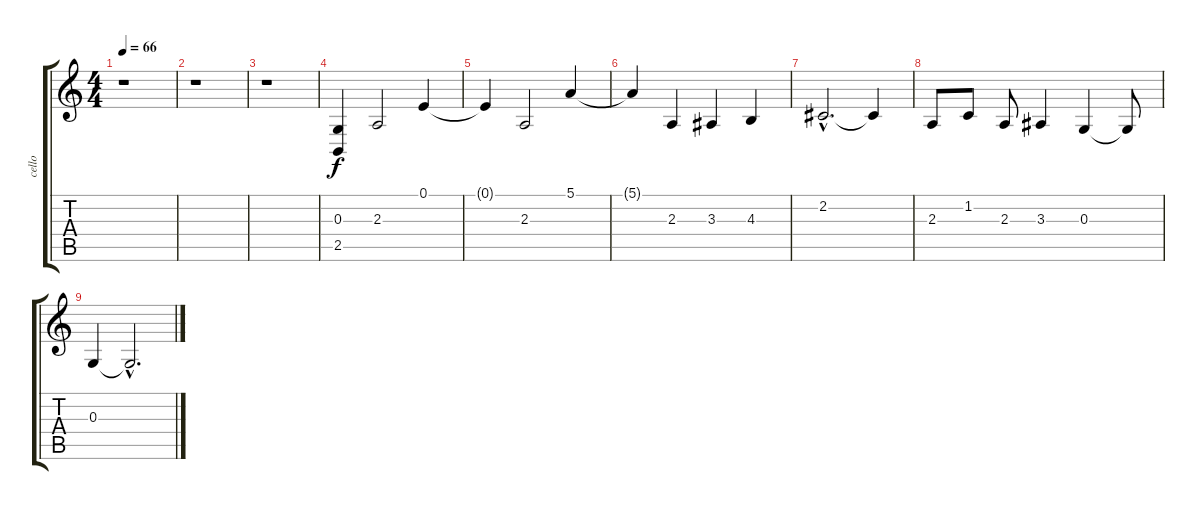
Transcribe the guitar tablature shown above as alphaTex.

\track ("cello" "cello") {instrument cello}
\staff {score tabs}
\tuning (E4 B3 G3 D3 A2 E2) {hide}
\ts (4 4)
\tempo 66
\clef g2
\ks c
r.1{dy f} |
r.1 |
r.1 |
(0.3 2.5).4 2.3.2 0.1.4 |
0.1{t}.4 2.3.2 5.1.4 |
5.1{t}.4 2.3.4 3.3.4 4.3.4 |
2.2{hac}.2{d} 2.2{t}.4 |
2.3.8 1.2.8 2.3.8 3.3.4 0.3.4 0.3{t}.8 |
0.3.4 0.3{hac t}.2{d}
